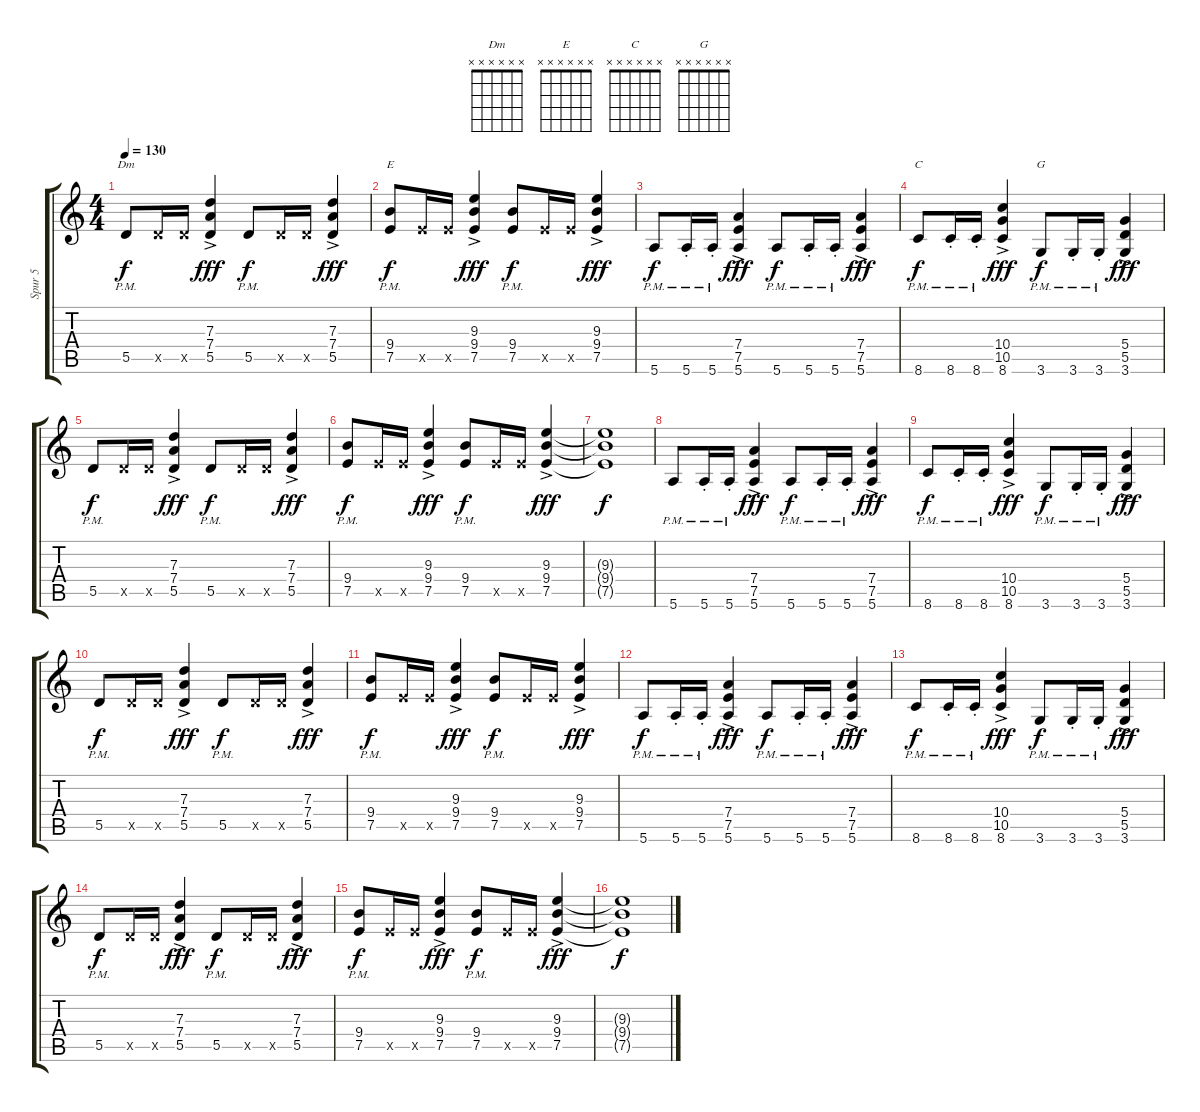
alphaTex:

\track ("Spur 5" "Spur 5") {instrument overdrivenguitar}
\staff {score tabs}
\tuning (E4 B3 G3 D3 A2 E2) {hide}
\chord ("Dm" x x x x x x)
\chord ("E" x x x x x x)
\chord ("C" x x x x x x)
\chord ("G" x x x x x x)
\ts (4 4)
\tempo 130
\clef g2
\ks c
5.5{pm}.8{ch "Dm" dy f} 5.5{x}.16 5.5{x}.16 (7.3{ac} 7.4{ac} 5.5{ac}).4{dy fff} 5.5{pm}.8{dy f} 5.5{x}.16 5.5{x}.16 (7.3{ac} 7.4{ac} 5.5{ac}).4{dy fff} |
(9.4{pm} 7.5{pm}).8{ch "E" dy f} 7.5{x}.16 7.5{x}.16 (9.3{ac} 9.4{ac} 7.5{ac}).4{dy fff} (9.4{pm} 7.5{pm}).8{dy f} 7.5{x}.16 7.5{x}.16 (9.3{ac} 9.4{ac} 7.5{ac}).4{dy fff} |
5.6{pm}.8{dy f} 5.6{pm st}.16 5.6{pm st}.16 (7.4{ac} 7.5 5.6).4{dy fff} 5.6{pm}.8{dy f} 5.6{pm st}.16 5.6{pm st}.16 (7.4{ac} 7.5 5.6).4{dy fff} |
8.6{pm}.8{ch "C" dy f} 8.6{pm st}.16 8.6{pm st}.16 (10.4{ac} 10.5{ac} 8.6{ac}).4{dy fff} 3.6{pm}.8{ch "G" dy f} 3.6{pm st}.16 3.6{pm st}.16 (5.4{ac} 5.5{ac} 3.6{ac}).4{dy fff} |
5.5{pm}.8{dy f} 5.5{x}.16 5.5{x}.16 (7.3{ac} 7.4{ac} 5.5{ac}).4{dy fff} 5.5{pm}.8{dy f} 5.5{x}.16 5.5{x}.16 (7.3{ac} 7.4{ac} 5.5{ac}).4{dy fff} |
(9.4{pm} 7.5{pm}).8{dy f} 7.5{x}.16 7.5{x}.16 (9.3{ac} 9.4{ac} 7.5{ac}).4{dy fff} (9.4{pm} 7.5{pm}).8{dy f} 7.5{x}.16 7.5{x}.16 (9.3{ac} 9.4{ac} 7.5{ac}).4{dy fff} |
(9.3{t} 9.4{t} 7.5{t}).1{dy f} |
5.6{pm}.8 5.6{pm st}.16 5.6{pm st}.16 (7.4{ac} 7.5 5.6).4{dy fff} 5.6{pm}.8{dy f} 5.6{pm st}.16 5.6{pm st}.16 (7.4{ac} 7.5 5.6).4{dy fff} |
8.6{pm}.8{dy f} 8.6{pm st}.16 8.6{pm st}.16 (10.4{ac} 10.5{ac} 8.6{ac}).4{dy fff} 3.6{pm}.8{dy f} 3.6{pm st}.16 3.6{pm st}.16 (5.4{ac} 5.5{ac} 3.6{ac}).4{dy fff} |
5.5{pm}.8{dy f} 5.5{x}.16 5.5{x}.16 (7.3{ac} 7.4{ac} 5.5{ac}).4{dy fff} 5.5{pm}.8{dy f} 5.5{x}.16 5.5{x}.16 (7.3{ac} 7.4{ac} 5.5{ac}).4{dy fff} |
(9.4{pm} 7.5{pm}).8{dy f} 7.5{x}.16 7.5{x}.16 (9.3{ac} 9.4{ac} 7.5{ac}).4{dy fff} (9.4{pm} 7.5{pm}).8{dy f} 7.5{x}.16 7.5{x}.16 (9.3{ac} 9.4{ac} 7.5{ac}).4{dy fff} |
5.6{pm}.8{dy f} 5.6{pm st}.16 5.6{pm st}.16 (7.4{ac} 7.5 5.6).4{dy fff} 5.6{pm}.8{dy f} 5.6{pm st}.16 5.6{pm st}.16 (7.4{ac} 7.5 5.6).4{dy fff} |
8.6{pm}.8{dy f} 8.6{pm st}.16 8.6{pm st}.16 (10.4{ac} 10.5{ac} 8.6{ac}).4{dy fff} 3.6{pm}.8{dy f} 3.6{pm st}.16 3.6{pm st}.16 (5.4{ac} 5.5{ac} 3.6{ac}).4{dy fff} |
5.5{pm}.8{dy f} 5.5{x}.16 5.5{x}.16 (7.3{ac} 7.4{ac} 5.5{ac}).4{dy fff} 5.5{pm}.8{dy f} 5.5{x}.16 5.5{x}.16 (7.3{ac} 7.4{ac} 5.5{ac}).4{dy fff} |
(9.4{pm} 7.5{pm}).8{dy f} 7.5{x}.16 7.5{x}.16 (9.3{ac} 9.4{ac} 7.5{ac}).4{dy fff} (9.4{pm} 7.5{pm}).8{dy f} 7.5{x}.16 7.5{x}.16 (9.3{ac} 9.4{ac} 7.5{ac}).4{dy fff} |
(9.3{t} 9.4{t} 7.5{t}).1{dy f}
